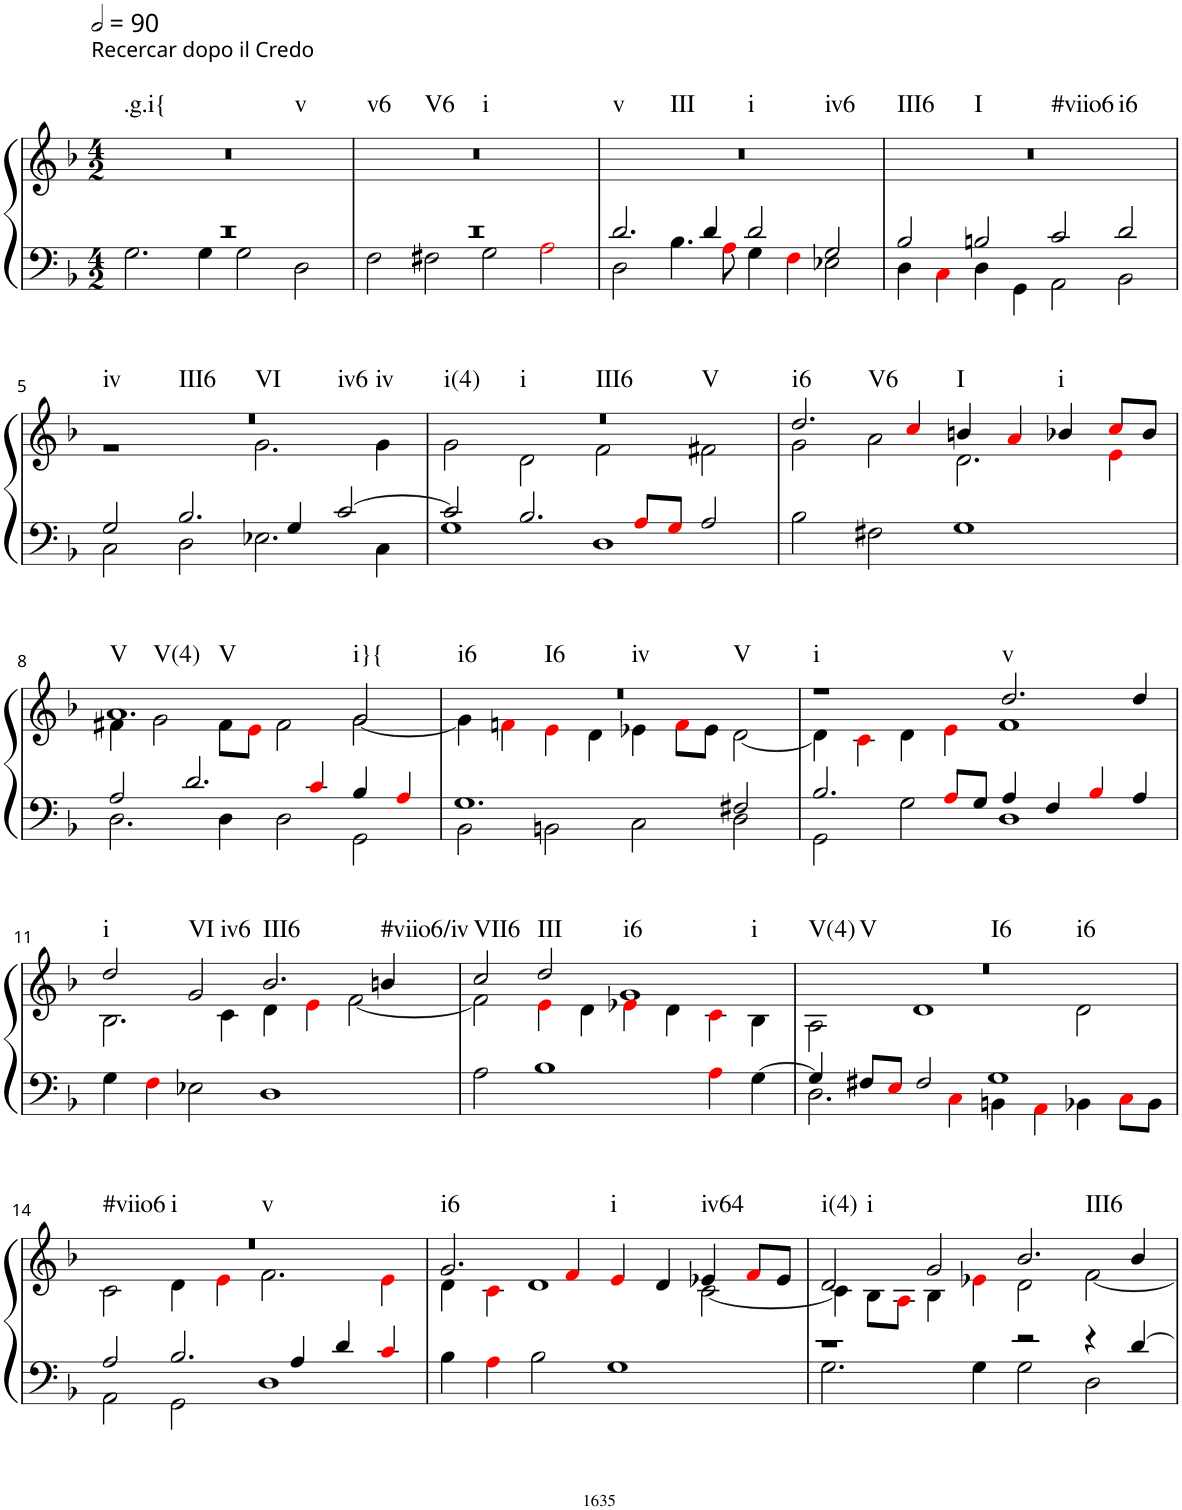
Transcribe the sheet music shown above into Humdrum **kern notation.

**kern	**kern	**harte
*part1	*part1	*part1
*staff2	*staff1	*
*I"Organ	*	*
*clefF4	*clefG2	*
*k[b-]	*k[b-]	*
*M4/2	*M4/2	*
*MM180	*MM180	*
=1	=1	=1
*^	*	*
!	!	!LO:TX:a:t=Recercar dopo il Credo	!LO:H:n=1:kt=.g.i{
!	!	!	!LO:H:n=2:kt=v
0r	2.G\	0r	N N
.	4G\	.	.
.	2G\	.	.
.	2D\	.	.
=2	=2	=2	=2
!	!	!	!LO:H:n=1:kt=v6
!	!	!	!LO:H:n=2:kt=V6
!	!	!	!LO:H:n=3:kt=i
0r	2F\	0r	N N N
.	2F#X\	.	.
.	2G\	.	.
.	2Ai\	.	.
=3	=3	=3	=3
!	!	!	!LO:H:n=1:kt=v
!	!	!	!LO:H:n=2:kt=III
!	!	!	!LO:H:n=3:kt=i
!	!	!	!LO:H:n=4:kt=iv6
2.d/	2D\	0r	N N N N
.	4.B-\	.	.
4d/	.	.	.
.	8Ai\	.	.
2d/	4G\	.	.
.	4Fi\	.	.
2G/	2E-X\	.	.
=4	=4	=4	=4
!	!	!	!LO:H:n=1:kt=III6
!	!	!	!LO:H:n=2:kt=I
!	!	!	!LO:H:n=3:kt=#viio6
!	!	!	!LO:H:n=4:kt=i6
2B-/	4D\	0r	N N N N
.	4Ci\	.	.
2Bn/	4D\	.	.
.	4GG\	.	.
2c/	2AA\	.	.
2d/	2BB-\	.	.
!!LO:LB:g=z
=5	=5	=5	=5
*	*	*^	*
!	!	!	!	!LO:H:n=1:kt=iv
!	!	!	!	!LO:H:n=2:kt=III6
!	!	!	!	!LO:H:n=3:kt=VI
!	!	!	!	!LO:H:n=4:kt=iv6
!	!	!	!	!LO:H:n=5:kt=iv
2G/	2C\	0r	1r	N N N N N
2.B-/	2D\	.	.	.
.	2.E-X\	.	2.g\	.
4G/	.	.	.	.
[2c/	.	.	.	.
.	4C\	.	4g\	.
=6	=6	=6	=6	=6
!	!	!	!	!LO:H:n=1:kt=i(4)
!	!	!	!	!LO:H:n=2:kt=i
!	!	!	!	!LO:H:n=3:kt=III6
!	!	!	!	!LO:H:n=4:kt=V
2c/]	1G	0r	2g\	N N N N
2.B-/	.	.	2d\	.
.	1D	.	2f\	.
8Ai/L	.	.	.	.
8Gi/J	.	.	.	.
2A/	.	.	2f#X\	.
*v	*v	*	*	*
=7	=7	=7	=7
!	!	!	!LO:H:n=1:kt=i6
!	!	!	!LO:H:n=2:kt=V6
2B-\	2.dd/	2g\	N N
2F#X\	.	2a\	.
.	4cci/	.	.
!	!	!	!LO:H:kt=I
1G	4bn/	2.d\	N
.	4ai/	.	.
!	!	!	!LO:H:kt=i
.	4b-X/	.	N
.	8cci/L	4ei\	.
.	8b-/J	.	.
!!LO:LB:g=z	!!
=8	=8	=8	=8
*^	*	*	*
!	!	!	!	!LO:H:n=1:kt=V
!	!	!	!	!LO:H:n=2:kt=V(4)
!	!	!	!	!LO:H:n=3:kt=V
2A/	2.D\	1.a	4f#X\	N N N
.	.	.	2g\	.
2.d/	.	.	.	.
.	4D\	.	8f#\L	.
.	.	.	8ei\J	.
.	2D\	.	2f#\	.
4ci/	.	.	.	.
!	!	!	!	!LO:H:kt=i}{
4B-/	2GG\	2g/	[2g\	N
4Ai/	.	.	.	.
=9	=9	=9	=9	=9
!	!	!	!	!LO:H:n=1:kt=i6
!	!	!	!	!LO:H:n=2:kt=I6
!	!	!	!	!LO:H:n=3:kt=iv
!	!	!	!	!LO:H:n=4:kt=V
1.G	2BB-\	0r	4g\]	N N N N
.	.	.	4fni\	.
.	2BBn\	.	4ei\	.
.	.	.	4d\	.
.	2C\	.	4e-X\	.
.	.	.	8fi\L	.
.	.	.	8e-\J	.
2F#X/	2D\	.	[2d\	.
=10	=10	=10	=10	=10
!	!	!	!	!LO:H:kt=i
2.B-/	2GG\	1r	4d\]	N
.	.	.	4ci\	.
.	2G\	.	4d\	.
8Ai/L	.	.	4ei\	.
8G/J	.	.	.	.
!	!	!	!	!LO:H:kt=v
4A/	1D	2.dd/	1f	N
4F/	.	.	.	.
4B-i/	.	.	.	.
4A/	.	4dd/	.	.
*v	*v	*	*	*
!!LO:LB:g=z	!!
=11	=11	=11	=11
!	!	!	!LO:H:kt=i
4G\	2dd/	2.B-\	N
4Fi\	.	.	.
!	!	!	!LO:H:n=1:kt=VI
!	!	!	!LO:H:n=2:kt=iv6
2E-X\	2g/	.	N N
.	.	4c\	.
!	!	!	!LO:H:kt=III6
1D	2.b-/	4d\	N
.	.	4ei\	.
.	.	[2f\	.
!	!	!	!LO:H:kt=#viio6/iv
.	4bn/	.	N
=12	=12	=12	=12
!	!	!	!LO:H:kt=VII6
2A\	2cc/	2f\]	N
!	!	!	!LO:H:kt=III
1B-	2dd/	4ei\	N
.	.	4d\	.
!	!	!	!LO:H:n=1:kt=i6
!	!	!	!LO:H:n=2:kt=i
.	1g	4e-Xi\	N N
.	.	4d\	.
4Ai\	.	4ci\	.
[4G\	.	4B-\	.
=13	=13	=13	=13
*^	*	*	*
!	!	!	!	!LO:H:n=1:kt=V(4)
!	!	!	!	!LO:H:n=2:kt=V
!	!	!	!	!LO:H:n=3:kt=I6
!	!	!	!	!LO:H:n=4:kt=i6
4G/]	2.D\	0r	2A\	N N N N
8F#X/L	.	.	.	.
8Ei/J	.	.	.	.
2F#/	.	.	1d	.
.	4Ci\	.	.	.
1G	4BBn\	.	.	.
.	4AAi\	.	.	.
.	4BB-X\	.	2d\	.
.	8Ci\L	.	.	.
.	8BB-\J	.	.	.
!!LO:LB:g=z	!!
=14	=14	=14	=14	=14
!	!	!	!	!LO:H:n=1:kt=#viio6
!	!	!	!	!LO:H:n=2:kt=i
!	!	!	!	!LO:H:n=3:kt=v
2A/	2AA\	0r	2c\	N N N
2.B-/	2GG\	.	4d\	.
.	.	.	4ei\	.
.	1D	.	2.f\	.
4A/	.	.	.	.
4d/	.	.	.	.
4ci/	.	.	4ei\	.
*v	*v	*	*	*
=15	=15	=15	=15
!	!	!	!LO:H:kt=i6
4B-\	2.g/	4d\	N
4Ai\	.	4ci\	.
2B-\	.	1d	.
.	4fi/	.	.
!	!	!	!LO:H:kt=i
1G	4ei/	.	N
.	4d/	.	.
!	!	!	!LO:H:kt=iv64
.	4e-X/	[2c\	N
.	8fi/L	.	.
.	8e-/J	.	.
=16	=16	=16	=16
*^	*	*	*
!	!	!	!	!LO:H:n=1:kt=i(4)
!	!	!	!	!LO:H:n=2:kt=i
1r	2.G\	2d/	4c\]	N N
.	.	.	8B-\L	.
.	.	.	8Ai\J	.
.	.	2g/	4B-\	.
.	4G\	.	4e-Xi\	.
!	!	!	!	!LO:H:kt=III6
2r	2G\	2.b-/	2d\	N
4r	2D\	.	[2f\	.
[4d/	.	4b-/	.	.
*v	*v	*	*	*
*	*v	*v	*
=	=	=
*-	*-	*-
